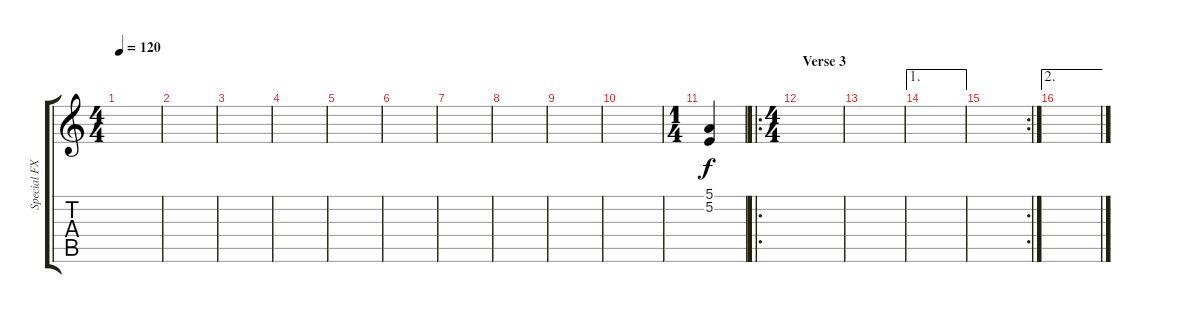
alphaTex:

\track ("Special FX" "Special FX") {instrument birdtweet}
\staff {score tabs}
\tuning (E4 B3 G3 D3 A2 E2) {hide}
\ts (4 4)
\tempo 120
\clef g2
\ks c
|
|
|
|
|
|
|
|
|
|
\ts (1 4)
(5.1 5.2).4{volume 16 instrument gunshot} |
\ro
\ts (4 4)
\section ("" "Verse 3")
|
|
\ae 1
|
\rc 2
|
\ae 2
